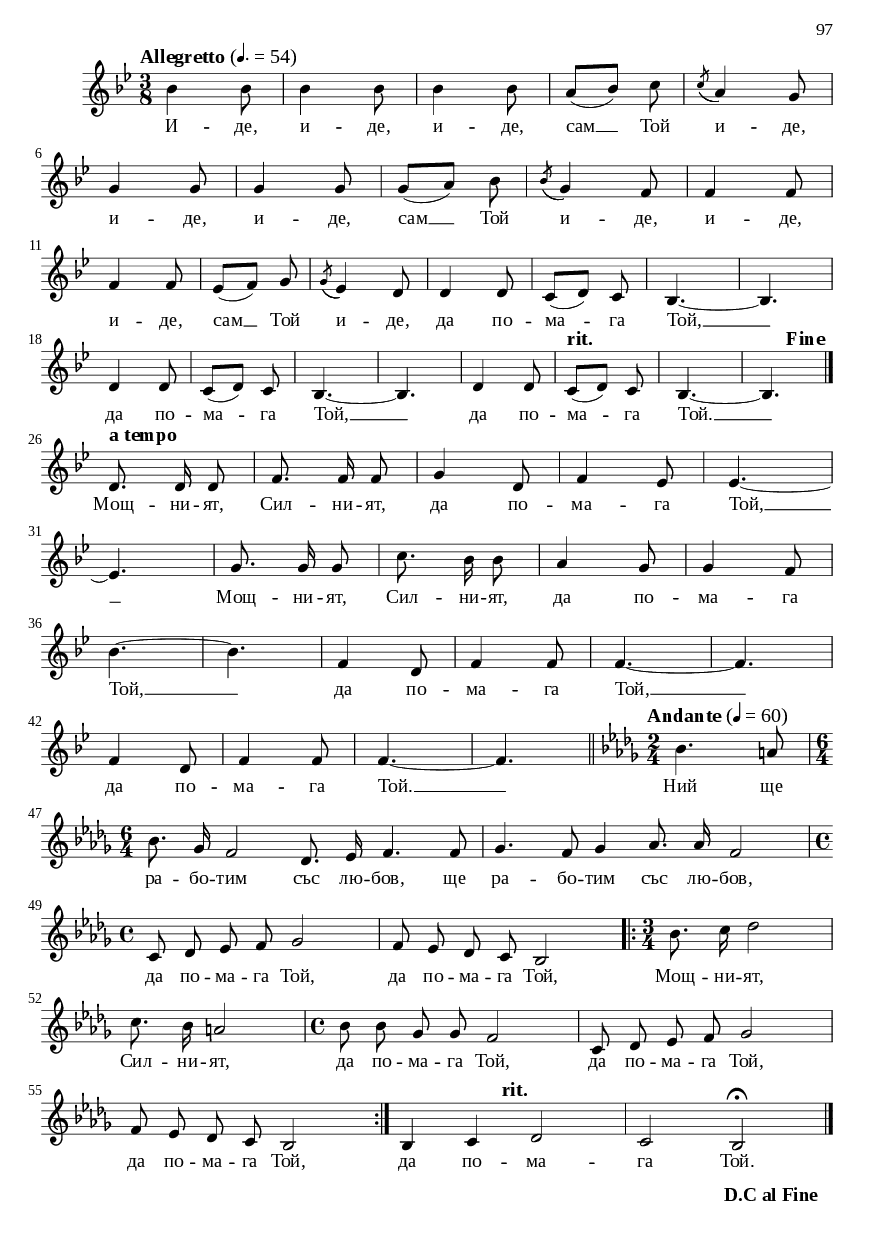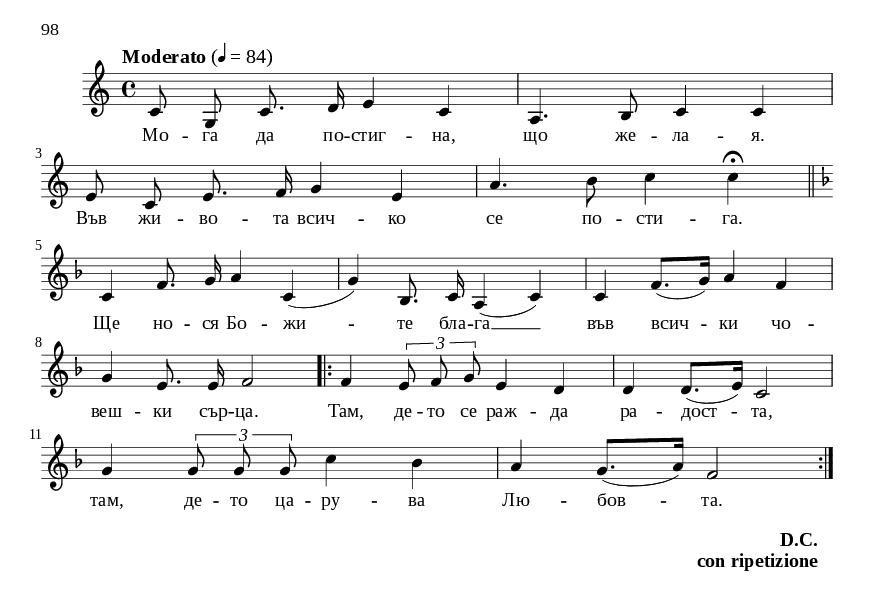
\version "2.24.4"

% include paper part and global functions
\include "include/globals.ily"

\bookpart {
  \label #'ref114
  \tocItem \markup "Той иде"
  \include "include/bookpart-paper.ily"
  \paper {
      print-first-page-number = ##t
      bookpart-level-page-numbering = ##t
  print-page-number = ##t
      first-page-number = #97
}
\score {
    \include "include/score-layout.ily"



    \new Voice \absolute {
      \clef treble
      \key bes \major
      \time 3/8
      \tempoFunc "Allegretto" 4. "54"
      \autoBeamOff

      bes'4 bes'8 | bes'4 bes'8 |  bes'4 bes'8 |  a'8 ([ bes'8] )  c''8 \noBeam | \acciaccatura { c''8 ( } a'4 ) g'8 | \break

      g'4 g'8 | g'4 g'8 | g'8 ([ a'8] ) bes'8 \noBeam|  \acciaccatura { bes'8 ( } g'4 ) f'8 | f'4 f'8 | \break


      f'4 f'8 | es'8 ( [f'8 ]) g'8 \noBeam | \acciaccatura { g'8 ( } es'4 ) d'8 |  d'4 d'8 | c'8 ([ d'8 ]) c'8 \noBeam | bes4. ~ | bes4. \break


      | d'4 d'8 | c'8 ( [d'8] ) c'8 \noBeam | bes4. ~ | bes4. |  d'4 d'8 | \tempo "rit." c'8 [( d'8 )] \noBeam c'8 | bes4. ~ |
      \tempo "     Fine" bes4. \bar "|." \break

      \tempo "a tempo" d'8. \noBeam d'16 \noBeam d'8 |  f'8.\noBeam f'16 \noBeam f'8 | g'4 d'8 | f'4 es'8 |  es'4. ~ | \break

      es'4. | g'8.\noBeam g'16 \noBeam g'8 | c''8. \noBeam bes'16 \noBeam  bes'8 | a'4 g'8 | g'4 f'8 | \break

      bes'4. ~ | bes'4. | f'4 d'8 | f'4 f'8 | f'4. ~ | f'4. |  \break

      f'4 d'8 |f'4  f'8 | f'4. ~ |  f'4. \bar "||" \key bes \minor \time 2/4 |

      \tempoFunc "Andante" 4 "60"

      bes'4. a'8 | \break

      \time 6/4 \autoBeamOff bes'8. ges'16 f'2 des'8. es'16 f'4. f'8 |  ges'4. f'8 ges'4 as'8. as'16 f'2 |  \break

      \time 4/4  c'8 des'8 es'8 f'8 ges'2 | f'8 es'8 des'8 c'8 bes2 | \time 3/4  \bar ".|:"
      bes'8. c''16 des''2 | \break

      c''8. bes'16 a'2 | \time 4/4  bes'8 bes'8 ges'8 ges'8 f'2 | c'8 des'8 es'8 f'8 ges'2 | \break

      f'8 es'8 des'8 c'8 bes2 |
      \bar ":|." bes4 \tempo "       rit." c'4 des'2 | c'2  bes2 \fermata
      \bar "|."
    }

    \addlyrics {
      И  --  де,   и
      --  де,   и  --  де,   сам __   Той   и -- де,   и  --  де,   и  --  де,
      сам __   Той   и -- де,   и  --  де,   и  --  де,   сам __   Той  и -- де,   да
      по  --  ма  --  га   Той, __   да   по  --  ма  --  га   Той, __   да
      по  --  ма  --  га   Той. __    Мощ  --  ни  --  ят,   Сил  --  ни  --
      ят,   да   по  --  ма  --  га   Той, __  Мощ  --  ни  --  ят,
      Сил  --  ни  --  ят,   да   по  --  ма  --  га   Той, __    да   по  --
      ма  --  га   Той, __    да   по  --  ма  --  га   Той. __   Ний   ще   ра
      --  бо  --  тим   със   лю  --  бов,   ще   ра  --  бо  --  тим
      със   лю  --  бов,   да   по  --  ма  --  га   Той,   да   по  --
      ма  --  га    Той,   Мощ  --  ни  --  ят,   Сил  --  ни  --
      ят,   да   по  --  ма  --  га   Той,   да   по  --  ма  --  га
      Той,   да   по  --  ма  --  га   Той,   да   по  --  ма  --  га
      Той.
    }

    \header {
      title = \titleFunc #'ref_desc_13 "Той иде" "Toj ide"
    }

    \midi{}
  } % score


  \markup \dc-one "D.C al Fine"


  \label #'ref115
  \tocItem \markup "Песен на светлия път"
  \score {
    \include "include/score-layout.ily"


    \new Voice \relative c' {
      \clef treble
      \key c \major
      \time 4/4
      \tempoFunc "Moderato" 4 "84"
      \autoBeamOff
      c8 g8 c8. d16 e4 c4 | a4.  b8 c4 c4 | \break


      e8 c8 e8. f16   g4 e4 |  a4. b8  c4 c4 \fermata \bar "||" \break


      \key f \major c,4 f8. g16 a4 c,4 (| g'4) bes,8. c16  a4 ( c4 ) | c4 \autoBeamOn f8. ( g16 ) a4 f4 |  \break


      \autoBeamOff g4 e8. e16  f2 |

      \bar ".|:" f4  \tuplet 3/2  { e8 f8 g8 } e4 d4  | d4 \autoBeamOn d8. ( e16 ) c2 | \break

      g'4  \autoBeamOff \tuplet 3/2 { g8 g8 g8 } c4 bes4 | a4 g8. ( [a16] )  f2  \break
      \bar ":|."

    }

    \addlyrics {
      Мо  --  га   да
      по  --  стиг  --  на,   що   же  --  ла  --  я. Във жи  --  во
      --  та   всич  --  ко   се   по  --  сти  --  га.   Ще   но  --  ся
      Бо  --  жи --  те   бла  --  га __   във   всич  --  ки   чо
      --  веш  --  ки   сър  --  ца.   Там,   де  --  то   се   раж  --
      да ра  --  дост  --  та,   там,   де  --  то   ца  --  ру  --
      ва Лю  --  бов  --  та.
    }

    \header {
      title = \titleFunc #'ref_desc_11 "Песен на светлия път" "Pesen na svetlija păt"
    }

    \midi{}
  } % score


  \markup \dc-two "D.C.""con ripetizione"




} % bookpart
